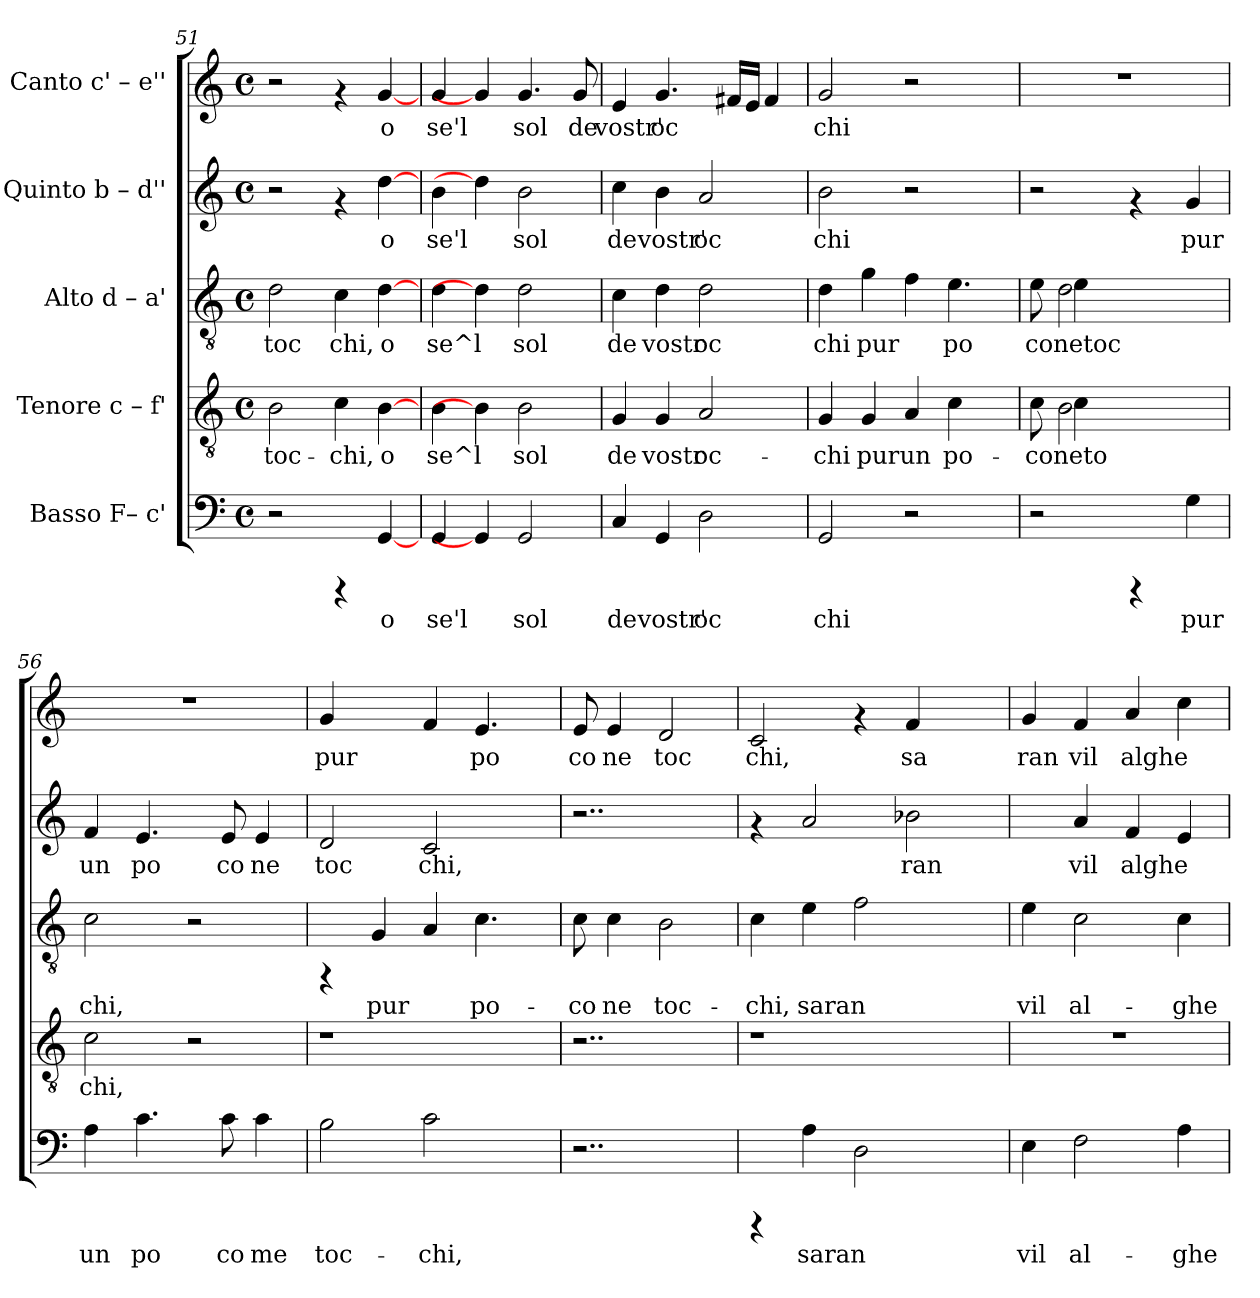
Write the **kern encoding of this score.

**kern	**text	**kern	**text	**kern	**text	**kern	**text	**kern	**text
*part5	*part5	*part4	*part4	*part3	*part3	*part2	*part2	*part1	*part1
*staff5	*staff5	*staff4	*staff4	*staff3	*staff3	*staff2	*staff2	*staff1	*staff1
*I"Basso  F– c'	*	*I"Tenore  c – f'	*	*I"Alto  d – a'	*	*I"Quinto  b – d''	*	*I"Canto  c' – e''	*
*clefF4	*	*clefGv2	*	*clefGv2	*	*clefG2	*	*clefG2	*
*k[]	*	*k[]	*	*k[]	*	*k[]	*	*k[]	*
*C:	*	*C:	*	*C:	*	*C:	*	*C:	*
*M4/4	*	*M4/4	*	*M4/4	*	*M4/4	*	*M4/4	*
*met(c)	*	*met(c)	*	*met(c)	*	*met(c)	*	*met(c)	*
=51	=51	=51	=51	=51	=51	=51	=51	=51	=51
!	!	!	!LO:LY:b:rj	!	!LO:LY:b:cj	!	!	!	!
2r	.	2B\	toc-	2d\	toc	2r	.	2r	.
!	!	!	!LO:LY:b:rj	!	!LO:LY:b:cj	!	!	!	!
4rCCC	.	4c\	-chi,	4c\	chi,	4rf	.	4rf	.
!	!LO:LY:b:cj	!	!LO:LY:b:rj	!	!LO:LY:b:cj	!	!LO:LY:b:rj	!	!LO:LY:b:rj
[4GG/	o	[4B\	o	[4d\	o	[4dd\	o	[4g/	o
=52	=52	=52	=52	=52	=52	=52	=52	=52	=52
!	!LO:LY:b:cj	!	!LO:LY:b:rj	!	!LO:LY:b:cj	!	!LO:LY:b:rj	!	!LO:LY:b:rj
4GG/	se'l	4B\	se^l	4d\	se^l	4b\	se'l	4g/	se'l
4GG/]	.	4B\]	.	4d\]	.	4dd\]	.	4g/]	.
!	!LO:LY:b:cj	!	!LO:LY:b:rj	!	!LO:LY:b:cj	!	!LO:LY:b:rj	!	!LO:LY:b:rj
2GG/	sol	2B\	sol	2d\	sol	2b\	sol	4.g/	sol
!	!	!	!	!	!	!	!	!	!LO:LY:b:rj
.	.	.	.	.	.	.	.	8g/	de
=53	=53	=53	=53	=53	=53	=53	=53	=53	=53
!	!LO:LY:b:cj	!	!LO:LY:b:rj	!	!LO:LY:b:cj	!	!LO:LY:b:rj	!	!LO:LY:b:rj
4C/	de	4G/	de	4c\	de	4cc\	de	4e/	vostr'
!	!LO:LY:b:cj	!	!LO:LY:b:rj	!	!LO:LY:b:cj	!	!LO:LY:b:rj	!	!LO:LY:b:rj
4GG/	vostr'	4G/	vostr	4d\	vostr	4b\	vostr'	4.g/	oc-
!	!LO:LY:b:cj	!	!LO:LY:b:rj	!	!LO:LY:b:cj	!	!LO:LY:b:rj	!	!
2D\	oc	2A/	oc-	2d\	oc	2a/	oc	.	.
!	!	!	!	!	!	!	!	!	!LO:LY:b:rj
.	.	.	.	.	.	.	.	16f#X/L	--
!	!	!	!	!	!	!	!	!	!LO:LY:b:rj
.	.	.	.	.	.	.	.	16e/J	--
!	!	!	!	!	!	!	!	!	!LO:LY:b:rj
.	.	.	.	.	.	.	.	4f#/	--
=54	=54	=54	=54	=54	=54	=54	=54	=54	=54
!	!LO:LY:b:cj	!	!LO:LY:b:rj	!	!LO:LY:b:cj	!	!LO:LY:b:rj	!	!LO:LY:b:rj
2GG/	chi	4G/	-chi	4d\	chi	2b\	chi	2g/	-chi
!	!	!	!LO:LY:b:rj	!	!LO:LY:b:cj	!	!	!	!
.	.	4G/	pur	4g\	pur	.	.	.	.
!	!	!	!LO:LY:b:rj	!	!	!	!	!	!
2r	.	4A/	un	4f\	.	2r	.	2r	.
!	!	!	!LO:LY:b:rj	!	!LO:LY:b:cj	!	!	!	!
.	.	4c\	po-	4.e\	po	.	.	.	.
8ryy	.	8ryy	.	.	.	8ryy	.	8ryy	.
=55	=55	=55	=55	=55	=55	=55	=55	=55	=55
!	!	!	!LO:LY:b:rj	!	!LO:LY:b:cj	!	!	!	!
*	*	*^	*	*^	*	*	*	*	*
2r	.	8c\	8ryy	-co	8e\	8ryy	co	2r	.	1r	.
!	!	!	!	!LO:LY:b:rj	!	!	!LO:LY:b:cj	!	!	!	!
.	.	2B\	4c\	neto	2d\	4e\	netoc	.	.	.	.
.	.	.	4.ryy	.	.	4.ryy	.	.	.	.	.
4rCCC	.	.	.	.	.	.	.	4rf	.	.	.
.	.	4.ryy	.	.	4.ryy	.	.	.	.	.	.
!	!LO:LY:b:cj	!	!	!	!	!	!	!	!LO:LY:b:rj	!	!
4G\	pur	.	4ryy	.	.	4ryy	.	4g/	pur	.	.
=56	=56	=56	=56	=56	=56	=56	=56	=56	=56	=56	=56
!	!LO:LY:b:cj	!	!	!LO:LY:b:rj	!	!	!LO:LY:b:cj	!	!LO:LY:b:rj	!	!
*	*	*v	*v	*	*	*	*	*	*	*	*
*	*	*	*	*v	*v	*	*	*	*	*
4A\	un	2c\	chi,	2c\	chi,	4f/	un	1r	.
!	!LO:LY:b:cj	!	!	!	!	!	!LO:LY:b:rj	!	!
4.c\	po	.	.	.	.	4.e/	po	.	.
.	.	2r	.	2r	.	.	.	.	.
!	!LO:LY:b:cj	!	!	!	!	!	!LO:LY:b:rj	!	!
8c\	co	.	.	.	.	8e/	co	.	.
!	!LO:LY:b:cj	!	!	!	!	!	!LO:LY:b:rj	!	!
4c\	me	.	.	.	.	4e/	ne	.	.
!!LO:PB:g=z
=57	=57	=57	=57	=57	=57	=57	=57	=57	=57
!	!LO:LY:b:cj	!	!	!	!	!	!LO:LY:b:rj	!	!LO:LY:b:rj
2B\	toc-	1r	.	4rFF	.	2d/	toc	4g/	pur
!	!	!	!	!	!LO:LY:b:cj	!	!	!	!
.	.	.	.	4G/	pur	.	.	4ryy	.
!	!LO:LY:b:cj	!	!	!	!	!	!LO:LY:b:rj	!	!
2c\	-chi,	.	.	4A/	.	2c/	chi,	4f/	.
!	!	!	!	!	!LO:LY:b:cj	!	!	!	!LO:LY:b:rj
.	.	.	.	4.c\	po-	.	.	4.e/	po
8ryy	.	8ryy	.	.	.	8ryy	.	.	.
=58	=58	=58	=58	=58	=58	=58	=58	=58	=58
!	!	!	!	!	!LO:LY:b:cj	!	!	!	!LO:LY:b:rj
2..r	.	2..r	.	8c\	-co	2..r	.	8e/	co
!	!	!	!	!	!LO:LY:b:cj	!	!	!	!LO:LY:b:rj
.	.	.	.	4c\	ne	.	.	4e/	ne
!	!	!	!	!	!LO:LY:b:cj	!	!	!	!LO:LY:b:rj
.	.	.	.	2B\	toc-	.	.	2d/	toc
=59	=59	=59	=59	=59	=59	=59	=59	=59	=59
!	!	!	!	!	!LO:LY:b:cj	!	!	!	!LO:LY:b:rj
4rCCC	.	1r	.	4c\	-chi,	4rf	.	2c/	chi,
!	!LO:LY:b:cj	!	!	!	!LO:LY:b:cj	!	!	!	!
4A\	saran	.	.	4e\	saran	2a/	.	.	.
!	!LO:LY:b:cj	!	!	!	!LO:LY:b:cj	!	!	!	!
2D\	.	.	.	2f\	.	.	.	4rf	.
!	!	!	!	!	!	!	!LO:LY:b:rj	!	!LO:LY:b:rj
.	.	.	.	.	.	2b-X\	ran	4f/	sa
4ryy	.	4ryy	.	4ryy	.	.	.	4ryy	.
=60	=60	=60	=60	=60	=60	=60	=60	=60	=60
!	!LO:LY:b:cj	!	!	!	!LO:LY:b:cj	!	!	!	!LO:LY:b:rj
4E\	vil	1r	.	4e\	vil	4ryy	.	4g/	ran
!	!LO:LY:b:cj	!	!	!	!LO:LY:b:cj	!	!LO:LY:b:rj	!	!LO:LY:b:rj
2F\	al-	.	.	2c\	al-	4a/	vil	4f/	vil
!	!	!	!	!	!	!	!LO:LY:b:rj	!	!LO:LY:b:rj
.	.	.	.	.	.	4f/	alghe	4a/	alghe
!	!LO:LY:b:cj	!	!	!	!LO:LY:b:cj	!	!LO:LY:b:rj	!	!LO:LY:b:rj
4A\	-ghe	.	.	4c\	-ghe	4e/	.	4cc\	.
=	=	=	=	=	=	=	=	=	=
*-	*-	*-	*-	*-	*-	*-	*-	*-	*-
